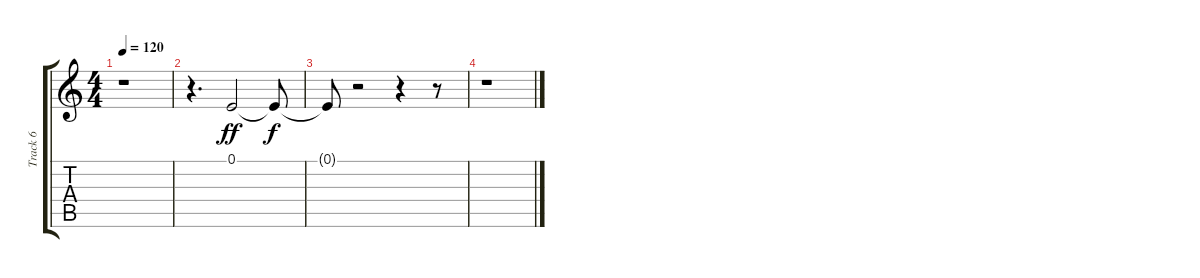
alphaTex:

\track ("Track 6" "Track 6") {instrument reversecymbal}
\staff {score tabs}
\tuning (E4 B3 G3 D3 A2 E2) {hide}
\ts (4 4)
\tempo 120
\clef g2
\ks c
r.1{dy ff} |
r.4{d} 0.1.2 0.1{t}.8{dy f} |
0.1{t}.8 r.2 r.4 r.8 |
r.1
